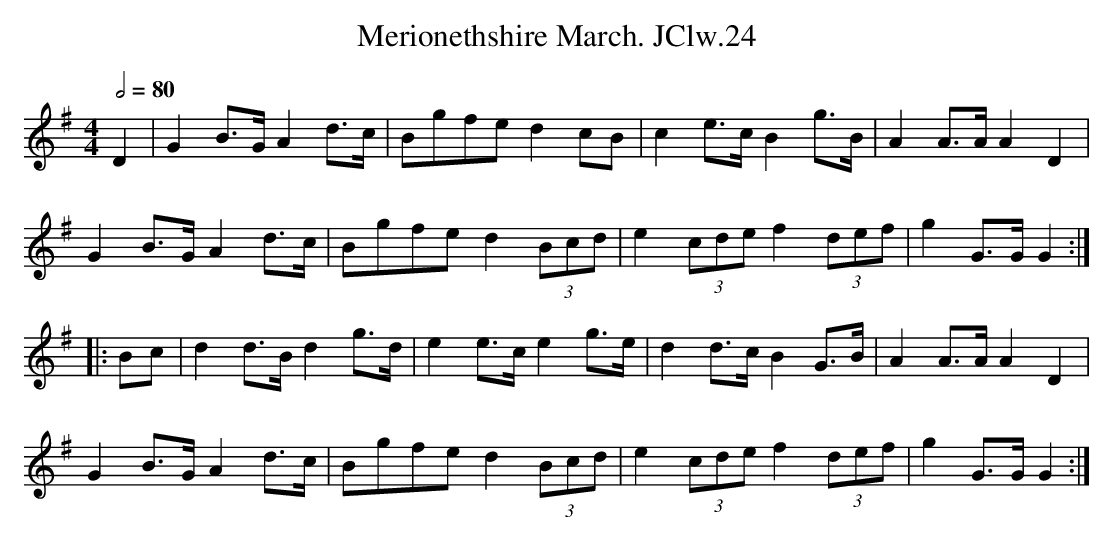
X:1
T:Merionethshire March. JClw.24
M:4/4
L:1/8
Q:1/2=80
K:G
D2|G2B>GA2d>c|Bgfe d2 cB|c2e>cB2 g>B|A2A>AA2D2|
G2B>GA2d>c|Bgfe d2 (3Bcd|e2(3cde f2(3def|g2G>GG2:|
|:Bc|d2d>B d2g>d|e2e>c e2g>e|d2d>cB2G>B|A2A>AA2D2|
G2B>GA2d>c|Bgfe d2 (3Bcd|e2(3cde f2(3def|g2G>GG2:|
